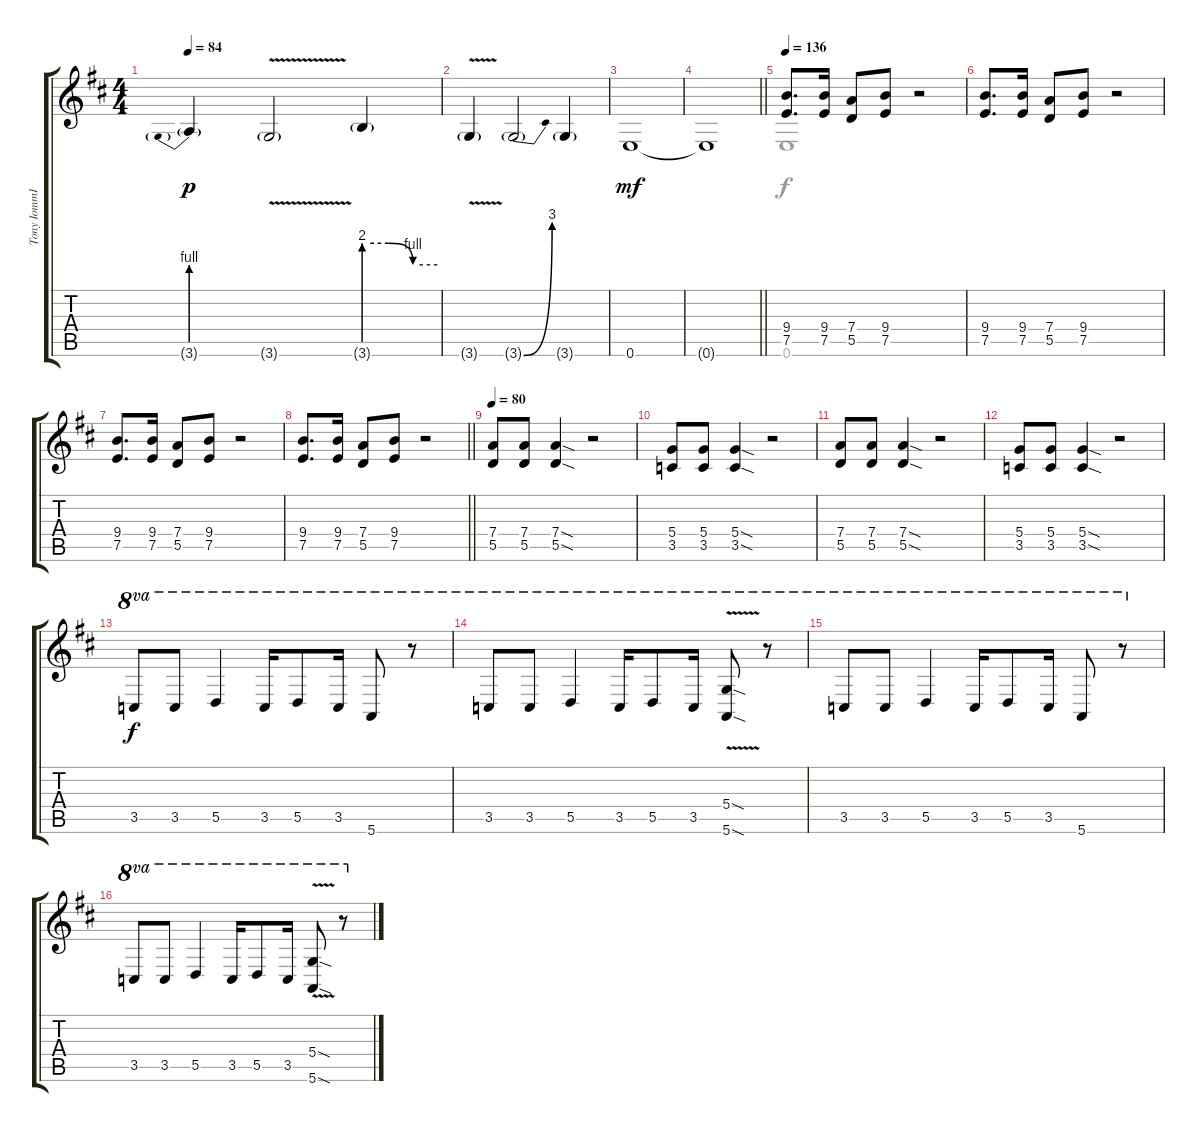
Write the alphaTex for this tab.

\track ("Tony IommI Acoustic" "Tony IommI") {instrument acousticguitarnylon}
\staff {score tabs}
\tuning (E4 B3 G3 D3 A2 E2) {hide}
\voice
\ts (4 4)
\tempo 84
\clef g2
\ks d
3.6{be (prebend 40 4 60 4) g}.4{dy p} 3.6{v g}.2 3.6{be (custom 0 8 20 8 40 4 60 4) g}.4 |
3.6{v g}.4 3.6{be (bend 0 0 60 12) g}.2 3.6{g}.4 |
0.6.1{dy mf} |
\barLineRight lightlight
0.6{t}.1 |
\tempo 136
(9.4 7.5).8{d} (9.4 7.5).16 (7.4 5.5).8 (9.4 7.5).8 r.2 |
(9.4 7.5).8{d} (9.4 7.5).16 (7.4 5.5).8 (9.4 7.5).8 r.2 |
(9.4 7.5).8{d} (9.4 7.5).16 (7.4 5.5).8 (9.4 7.5).8 r.2 |
\barLineRight lightlight
(9.4 7.5).8{d} (9.4 7.5).16 (7.4 5.5).8 (9.4 7.5).8 r.2 |
\tempo 80
(7.4 5.5).8 (7.4 5.5).8 (7.4{sod} 5.5{sod}).4 r.2 |
(5.4 3.5).8 (5.4 3.5).8 (5.4{sod} 3.5{sod}).4 r.2 |
(7.4 5.5).8 (7.4 5.5).8 (7.4{sod} 5.5{sod}).4 r.2 |
(5.4 3.5).8 (5.4 3.5).8 (5.4{sod} 3.5{sod}).4 r.2 |
3.5.8{ot 8va dy f} 3.5.8{ot 8va} 5.5.4{ot 8va} 3.5.16{ot 8va} 5.5.8{ot 8va} 3.5.16{ot 8va} 5.6.8{ot 8va} r.8{ot 8va} |
3.5.8{ot 8va} 3.5.8{ot 8va} 5.5.4{ot 8va} 3.5.16{ot 8va} 5.5.8{ot 8va} 3.5.16{ot 8va} (5.4{v sod} 5.6{sod}).8{ot 8va} r.8{ot 8va} |
3.5.8{ot 8va} 3.5.8{ot 8va} 5.5.4{ot 8va} 3.5.16{ot 8va} 5.5.8{ot 8va} 3.5.16{ot 8va} 5.6.8{ot 8va} r.8{ot 8va} |
3.5.8{ot 8va} 3.5.8{ot 8va} 5.5.4{ot 8va} 3.5.16{ot 8va} 5.5.8{ot 8va} 3.5.16{ot 8va} (5.4{v sod} 5.6{sod}).8{ot 8va} r.8{ot 8va}
\voice
\clef g2
\ottava regular
\simile none
\ks d
|
|
|
\barLineRight lightlight
|
0.6.1 |
|
|
\barLineRight lightlight
|
|
|
|
|
|
|
|
